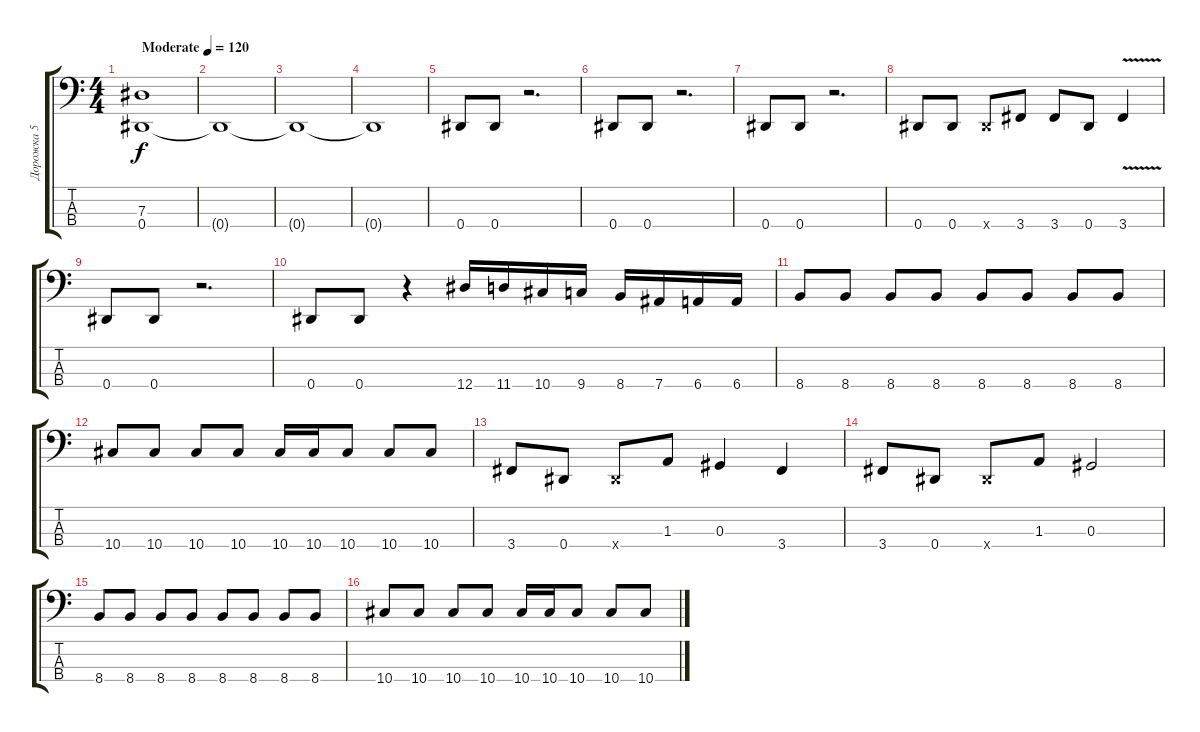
\track ("Дорожка 5" "Дорожка 5") {instrument electricbassfinger}
\staff {score tabs}
\tuning (Gb2 Db2 Ab1 Eb1) {hide}
\ts (4 4)
\tempo (120 "Moderate")
\clef f4
\ks c
(7.3 0.4).1{dy f instrument electricbassfinger} |
0.4{t}.1 |
0.4{t}.1 |
0.4{t}.1 |
0.4.8 0.4.8 r.2{d} |
0.4.8 0.4.8 r.2{d} |
0.4.8 0.4.8 r.2{d} |
0.4.8 0.4.8 0.4{x}.8 3.4.8 3.4.8 0.4.8 3.4{v}.4 |
0.4.8 0.4.8 r.2{d} |
0.4.8 0.4.8 r.4 12.4.16{instrument guitarfretnoise} 11.4.16 10.4.16 9.4.16 8.4.16 7.4.16 6.4.16 6.4.16 |
8.4.8{instrument electricbassfinger} 8.4.8 8.4.8 8.4.8 8.4.8 8.4.8 8.4.8 8.4.8 |
10.4.8 10.4.8 10.4.8 10.4.8 10.4.16 10.4.16 10.4.8 10.4.8 10.4.8 |
3.4.8 0.4.8 0.4{x}.8 1.3.8 0.3.4 3.4.4 |
3.4.8 0.4.8 0.4{x}.8 1.3.8 0.3.2 |
8.4.8{instrument electricbassfinger} 8.4.8 8.4.8 8.4.8 8.4.8 8.4.8 8.4.8 8.4.8 |
10.4.8 10.4.8 10.4.8 10.4.8 10.4.16 10.4.16 10.4.8 10.4.8 10.4.8
